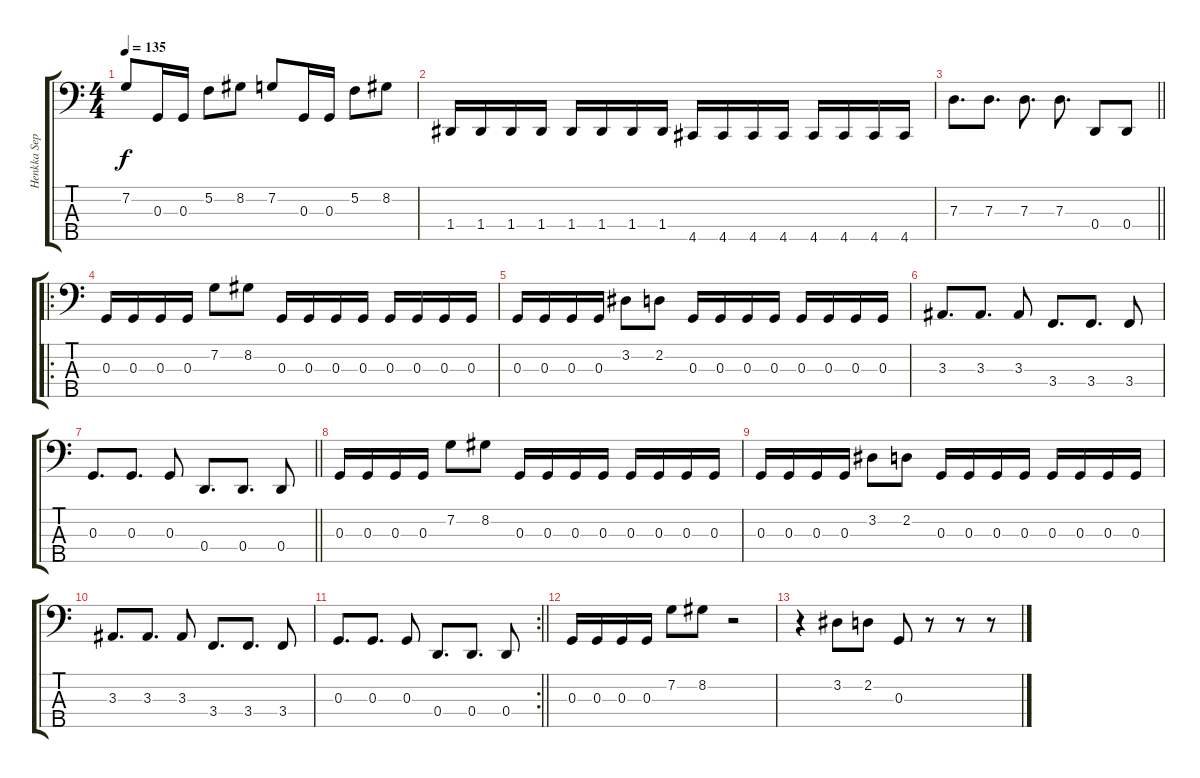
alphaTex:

\track ("Henkka Seppälä" "Henkka Sep") {instrument electricbasspick}
\staff {score tabs}
\tuning (F2 C2 G1 D1 A0) {hide}
\ts (4 4)
\tempo 135
\clef f4
\ks c
7.2.8{dy f} 0.3.16 0.3.16 5.2.8 8.2.8 7.2.8 0.3.16 0.3.16 5.2.8 8.2.8 |
1.4.16 1.4.16 1.4.16 1.4.16 1.4.16 1.4.16 1.4.16 1.4.16 4.5.16 4.5.16 4.5.16 4.5.16 4.5.16 4.5.16 4.5.16 4.5.16 |
\barLineRight lightlight
7.3.8{d} 7.3.8{d} 7.3.8{d} 7.3.8{d} 0.4.8 0.4.8 |
\ro
0.3.16 0.3.16 0.3.16 0.3.16 7.2.8 8.2.8 0.3.16 0.3.16 0.3.16 0.3.16 0.3.16 0.3.16 0.3.16 0.3.16 |
0.3.16 0.3.16 0.3.16 0.3.16 3.2.8 2.2.8 0.3.16 0.3.16 0.3.16 0.3.16 0.3.16 0.3.16 0.3.16 0.3.16 |
3.3.8{d} 3.3.8{d} 3.3.8 3.4.8{d} 3.4.8{d} 3.4.8 |
\barLineRight lightlight
0.3.8{d} 0.3.8{d} 0.3.8 0.4.8{d} 0.4.8{d} 0.4.8 |
0.3.16 0.3.16 0.3.16 0.3.16 7.2.8 8.2.8 0.3.16 0.3.16 0.3.16 0.3.16 0.3.16 0.3.16 0.3.16 0.3.16 |
0.3.16 0.3.16 0.3.16 0.3.16 3.2.8 2.2.8 0.3.16 0.3.16 0.3.16 0.3.16 0.3.16 0.3.16 0.3.16 0.3.16 |
3.3.8{d} 3.3.8{d} 3.3.8 3.4.8{d} 3.4.8{d} 3.4.8 |
\rc 2
\barLineRight lightlight
0.3.8{d} 0.3.8{d} 0.3.8 0.4.8{d} 0.4.8{d} 0.4.8 |
0.3.16 0.3.16 0.3.16 0.3.16 7.2.8 8.2.8 r.2 |
r.4 3.2.8 2.2.8 0.3.8 r.8 r.8 r.8
